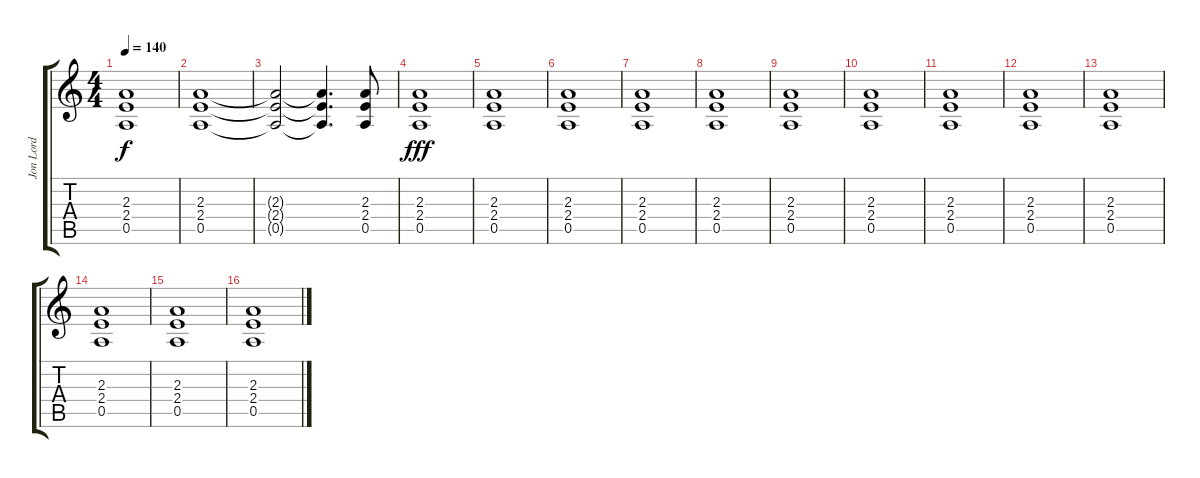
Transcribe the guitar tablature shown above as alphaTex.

\track ("Jon Lord" "Jon Lord") {instrument electricguitarjazz}
\staff {score tabs}
\tuning (E4 B3 G3 D3 A2 E2) {hide}
\ts (4 4)
\tempo 140
\clef g2
\ks c
(2.3 2.4 0.5).1{dy f} |
(2.3 2.4 0.5).1 |
(2.3{t} 2.4{t} 0.5{t}).2 (2.3{t} 2.4{t} 0.5{t}).4{d} (2.3 2.4 0.5).8 |
(2.3 2.4 0.5).1{dy fff} |
(2.3 2.4 0.5).1 |
(2.3 2.4 0.5).1 |
(2.3 2.4 0.5).1 |
(2.3 2.4 0.5).1 |
(2.3 2.4 0.5).1 |
(2.3 2.4 0.5).1 |
(2.3 2.4 0.5).1 |
(2.3 2.4 0.5).1 |
(2.3 2.4 0.5).1 |
(2.3 2.4 0.5).1 |
(2.3 2.4 0.5).1 |
(2.3 2.4 0.5).1
